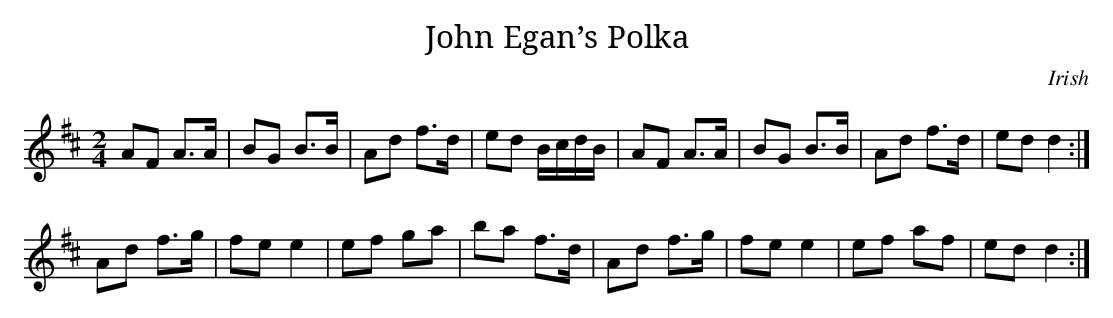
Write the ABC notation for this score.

X:1
T:John Egan’s Polka
M:2/4
K:D
AF A>A | BG B>B | Ad f>d | ed B/c/d/B/ | AF A>A | BG B>B | Ad f>d | ed d2 :|
Ad f>g | fe e2 | ef ga | ba f>d | Ad f>g | fe e2 | ef af | ed d2 :|
